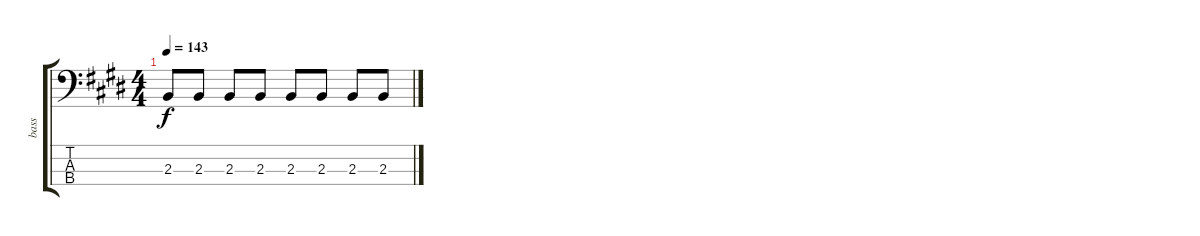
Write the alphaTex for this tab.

\track ("bass" "bass") {instrument electricbasspick}
\staff {score tabs}
\tuning (G2 D2 A1 E1) {hide}
\ts (4 4)
\tempo 143
\clef f4
\ks c#minor
2.3.8{dy f} 2.3.8 2.3.8 2.3.8 2.3.8 2.3.8 2.3.8 2.3.8
